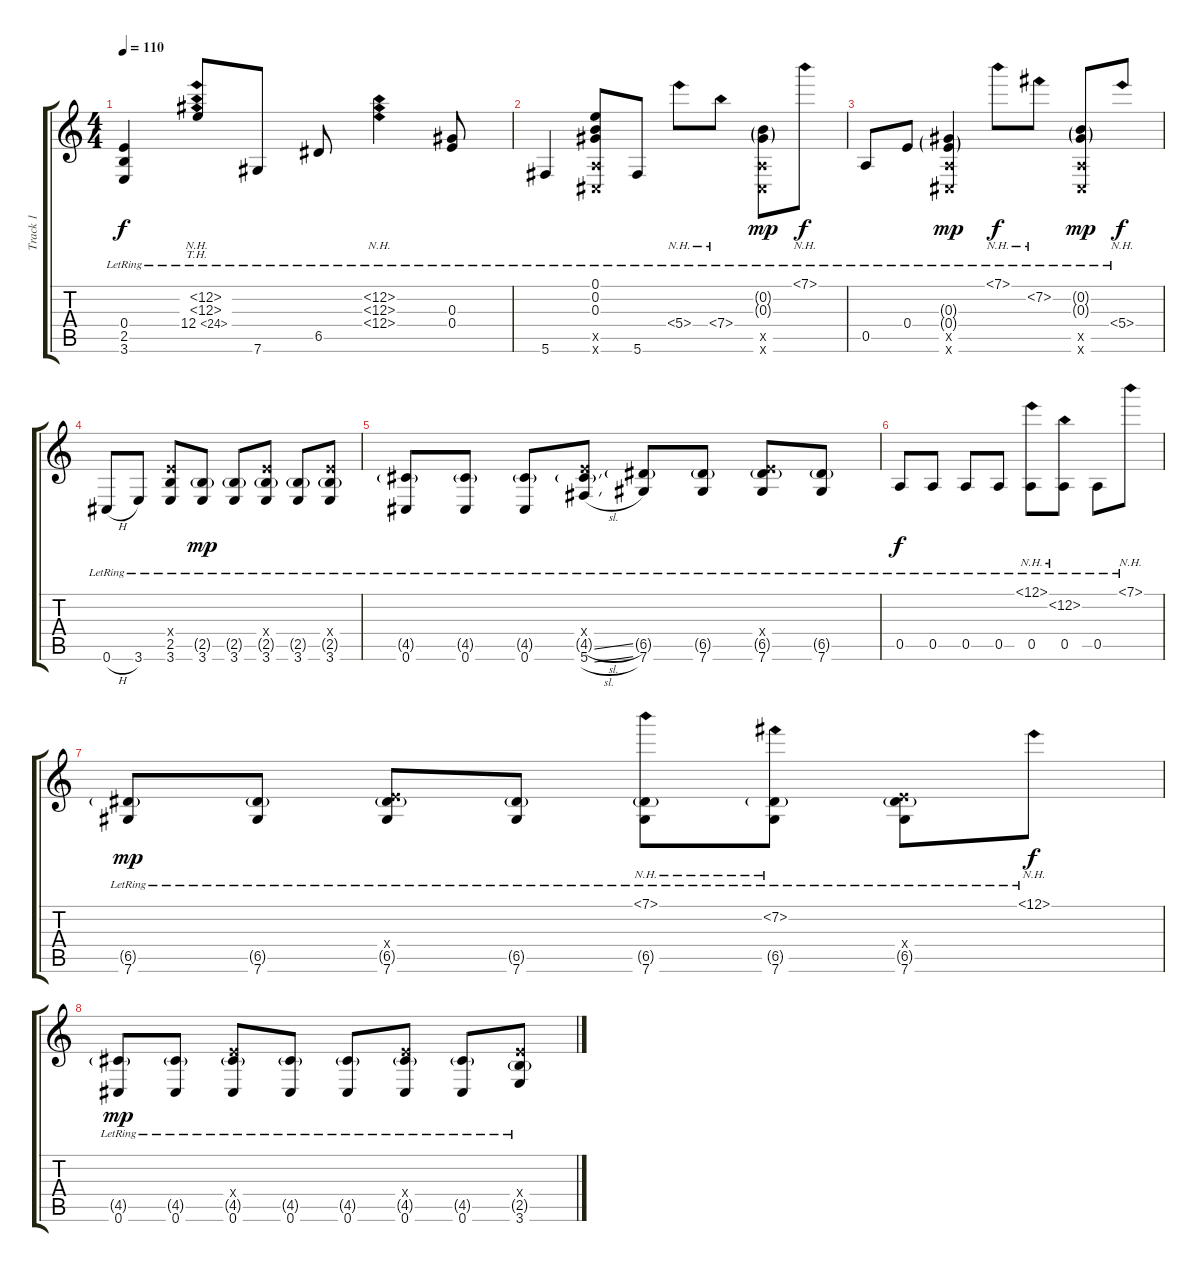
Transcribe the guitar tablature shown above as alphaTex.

\track ("Track 1" "Track 1") {instrument acousticguitarsteel}
\staff {score tabs}
\tuning (E4 B3 Ab3 E3 A2 Db2) {hide}
\ts (4 4)
\tempo 110
\clef g2
\ks c
(0.4{lr} 2.5{lr} 3.6{lr}).4{dy f} (12.2{nh lr} 12.3{nh lr} 12.4{th 12 lr}).8 7.6{lr}.8 6.5{lr}.8 (12.2{nh lr} 12.3{nh lr} 12.4{nh lr}).4 (0.3{lr} 0.4{lr}).8 |
5.6{lr}.4 (0.1{lr} 0.2{lr} 0.3{lr} 0.5{x} 0.6{x}).8 5.6{lr}.8 5.4{nh lr}.8 7.4{nh lr}.8 (0.2{g lr} 0.3{g lr} 0.5{x} 0.6{x}).8{dy mp} 7.1{nh lr}.8{dy f} |
0.5{lr}.8 0.4{lr}.8 (0.3{g lr} 0.4{g lr} 0.5{x} 0.6{x}).4{dy mp} 7.1{nh lr}.8{dy f} 7.2{nh lr}.8 (0.2{g lr} 0.3{g lr} 0.5{x} 0.6{x}).8{dy mp} 5.4{nh lr}.8{dy f} |
0.6{h lr}.8 3.6{lr}.8 (0.4{x} 2.5{lr} 3.6{lr}).8 (2.5{g lr} 3.6{lr}).8{dy mp} (2.5{g lr} 3.6{lr}).8 (0.4{x} 2.5{g lr} 3.6{lr}).8 (2.5{g lr} 3.6{lr}).8 (0.4{x} 2.5{g lr} 3.6{lr}).8 |
(4.5{g lr} 0.6{lr}).8 (4.5{g lr} 0.6{lr}).8 (4.5{g lr} 0.6{lr}).8 (0.4{x} 4.5{sl g lr} 5.6{sl lr}).8 (6.5{g lr} 7.6{lr}).8 (6.5{g lr} 7.6{lr}).8 (0.4{x} 6.5{g lr} 7.6{lr}).8 (6.5{g lr} 7.6{lr}).8 |
0.5{lr}.8{dy f} 0.5{lr}.8 0.5{lr}.8 0.5{lr}.8 (12.1{nh lr} 0.5{lr}).8 (12.2{nh lr} 0.5{lr}).8 0.5{lr}.8 7.1{nh lr}.8 |
(6.5{g lr} 7.6{lr}).8{dy mp} (6.5{g lr} 7.6{lr}).8 (0.4{x} 6.5{g lr} 7.6{lr}).8 (6.5{g lr} 7.6{lr}).8 (7.1{nh lr} 6.5{g lr} 7.6{lr}).8 (7.2{nh lr} 6.5{g lr} 7.6{lr}).8 (0.4{x} 6.5{g lr} 7.6{lr}).8 12.1{nh lr}.8{dy f} |
(4.5{g lr} 0.6{lr}).8{dy mp} (4.5{g lr} 0.6{lr}).8 (0.4{x} 4.5{g lr} 0.6{lr}).8 (4.5{g lr} 0.6{lr}).8 (4.5{g lr} 0.6{lr}).8 (0.4{x} 4.5{g lr} 0.6{lr}).8 (4.5{g lr} 0.6{lr}).8 (0.4{x} 2.5{g lr} 3.6{lr}).8
